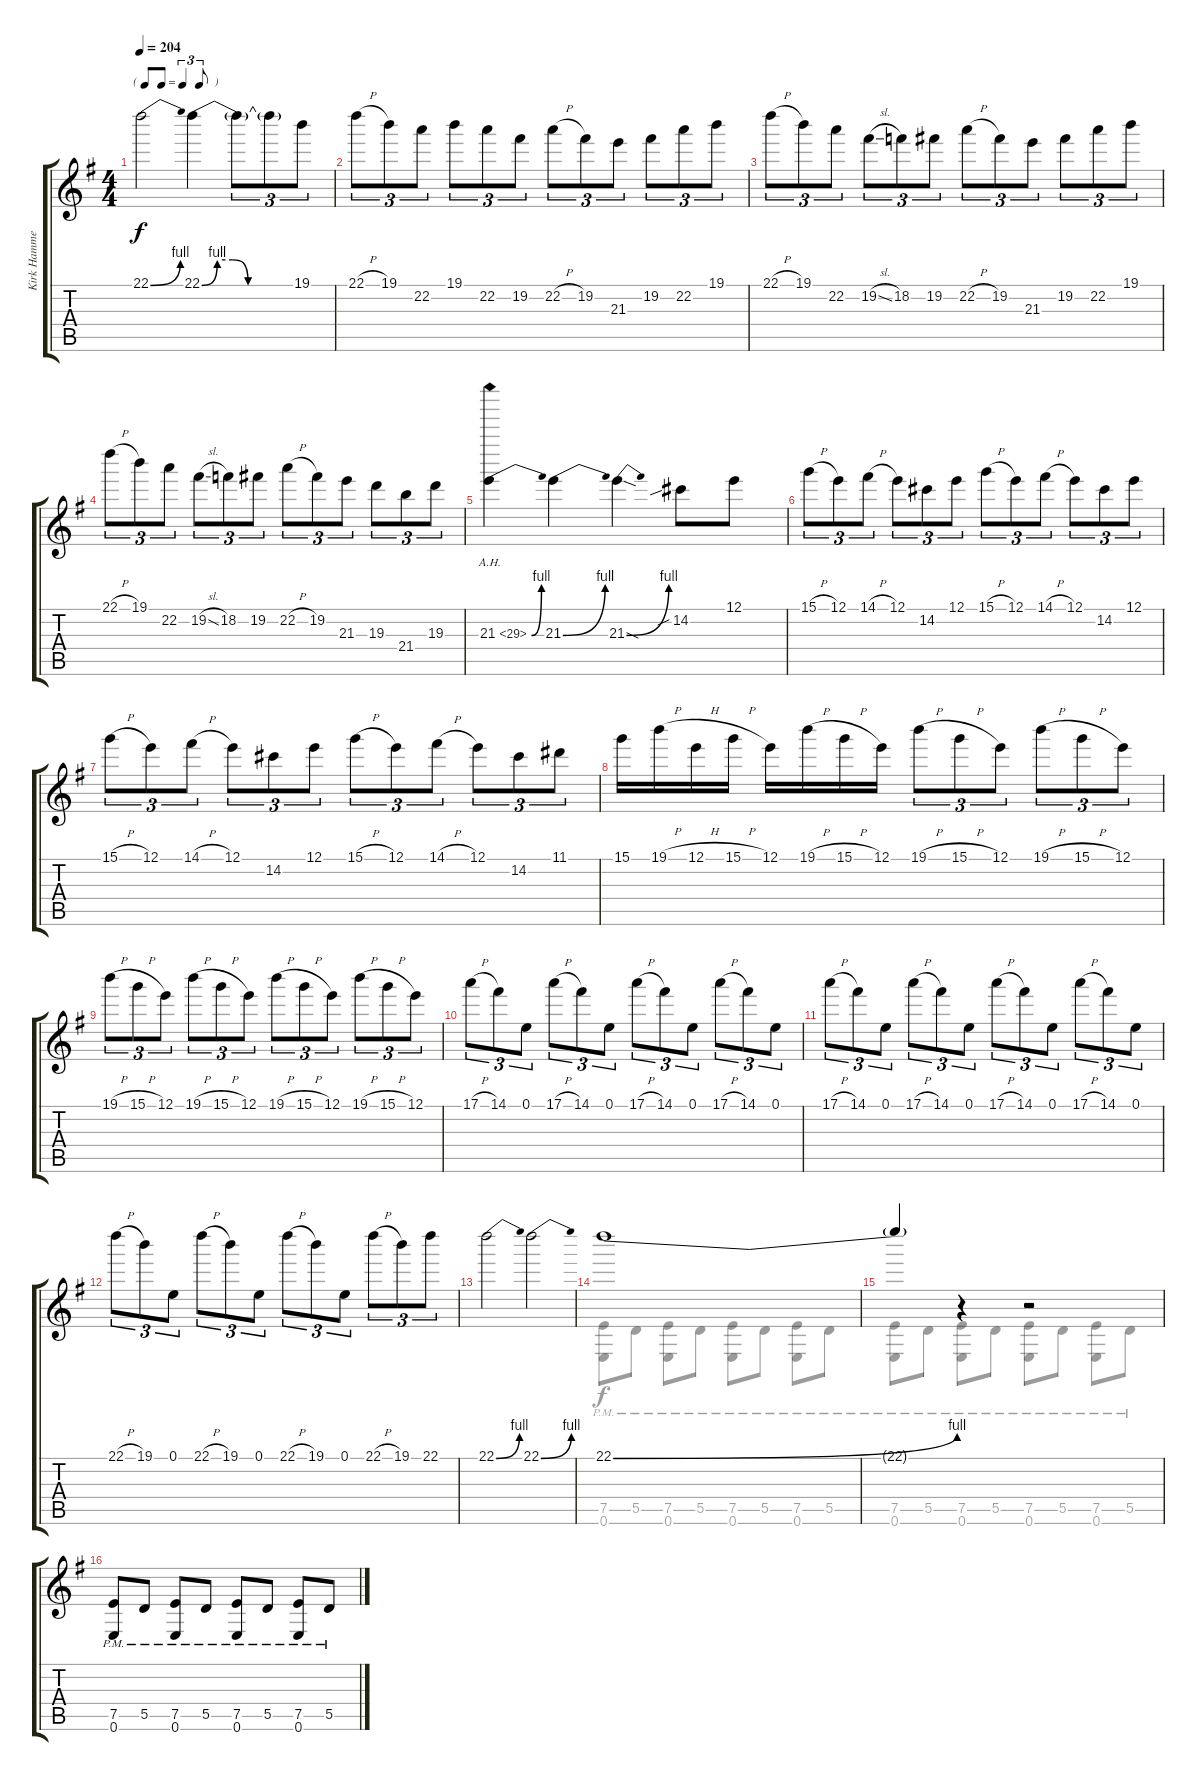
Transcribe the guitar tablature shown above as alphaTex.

\track ("Kirk Hammet" "Kirk Hamme") {instrument distortionguitar}
\staff {score tabs}
\tuning (E4 B3 G3 D3 A2 E2) {hide}
\voice
\ts (4 4)
\tf triplet8th
\tempo 204
\clef g2
\ks eminor
22.1{be (bend 0 0 60 4)}.2{dy f} 22.1{be (custom 0 0 10 4 20 4 30 0 60 0)}.4 22.1{t}.8{tu (3 2)} 22.1{t}.8{tu (3 2)} 19.1.8{tu (3 2)} |
22.1{h}.8{tu (3 2)} 19.1.8{tu (3 2)} 22.2.8{tu (3 2)} 19.1.8{tu (3 2)} 22.2.8{tu (3 2)} 19.2.8{tu (3 2)} 22.2{h}.8{tu (3 2)} 19.2.8{tu (3 2)} 21.3.8{tu (3 2)} 19.2.8{tu (3 2)} 22.2.8{tu (3 2)} 19.1.8{tu (3 2)} |
22.1{h}.8{tu (3 2)} 19.1.8{tu (3 2)} 22.2.8{tu (3 2)} 19.2{sl}.8{tu (3 2)} 18.2.8{tu (3 2)} 19.2.8{tu (3 2)} 22.2{h}.8{tu (3 2)} 19.2.8{tu (3 2)} 21.3.8{tu (3 2)} 19.2.8{tu (3 2)} 22.2.8{tu (3 2)} 19.1.8{tu (3 2)} |
22.1{h}.8{tu (3 2)} 19.1.8{tu (3 2)} 22.2.8{tu (3 2)} 19.2{sl}.8{tu (3 2)} 18.2.8{tu (3 2)} 19.2.8{tu (3 2)} 22.2{h}.8{tu (3 2)} 19.2.8{tu (3 2)} 21.3.8{tu (3 2)} 19.3.8{tu (3 2)} 21.4.8{tu (3 2)} 19.3.8{tu (3 2)} |
21.3{be (bend 0 0 60 4) ah 8}.4 21.3{be (bend 0 0 60 4)}.4 21.3{be (bend 0 0 60 4) sod}.4 14.2{sib}.8 12.1.8 |
15.1{h}.8{tu (3 2)} 12.1.8{tu (3 2)} 14.1{h}.8{tu (3 2)} 12.1.8{tu (3 2)} 14.2.8{tu (3 2)} 12.1.8{tu (3 2)} 15.1{h}.8{tu (3 2)} 12.1.8{tu (3 2)} 14.1{h}.8{tu (3 2)} 12.1.8{tu (3 2)} 14.2.8{tu (3 2)} 12.1.8{tu (3 2)} |
15.1{h}.8{tu (3 2)} 12.1.8{tu (3 2)} 14.1{h}.8{tu (3 2)} 12.1.8{tu (3 2)} 14.2.8{tu (3 2)} 12.1.8{tu (3 2)} 15.1{h}.8{tu (3 2)} 12.1.8{tu (3 2)} 14.1{h}.8{tu (3 2)} 12.1.8{tu (3 2)} 14.2.8{tu (3 2)} 11.1.8{tu (3 2)} |
15.1.16 19.1{h}.16 12.1{h}.16 15.1{h}.16 12.1.16 19.1{h}.16 15.1{h}.16 12.1.16 19.1{h}.8{tu (3 2)} 15.1{h}.8{tu (3 2)} 12.1.8{tu (3 2)} 19.1{h}.8{tu (3 2)} 15.1{h}.8{tu (3 2)} 12.1.8{tu (3 2)} |
19.1{h}.8{tu (3 2)} 15.1{h}.8{tu (3 2)} 12.1.8{tu (3 2)} 19.1{h}.8{tu (3 2)} 15.1{h}.8{tu (3 2)} 12.1.8{tu (3 2)} 19.1{h}.8{tu (3 2)} 15.1{h}.8{tu (3 2)} 12.1.8{tu (3 2)} 19.1{h}.8{tu (3 2)} 15.1{h}.8{tu (3 2)} 12.1.8{tu (3 2)} |
17.1{h}.8{tu (3 2)} 14.1.8{tu (3 2)} 0.1.8{tu (3 2)} 17.1{h}.8{tu (3 2)} 14.1.8{tu (3 2)} 0.1.8{tu (3 2)} 17.1{h}.8{tu (3 2)} 14.1.8{tu (3 2)} 0.1.8{tu (3 2)} 17.1{h}.8{tu (3 2)} 14.1.8{tu (3 2)} 0.1.8{tu (3 2)} |
17.1{h}.8{tu (3 2)} 14.1.8{tu (3 2)} 0.1.8{tu (3 2)} 17.1{h}.8{tu (3 2)} 14.1.8{tu (3 2)} 0.1.8{tu (3 2)} 17.1{h}.8{tu (3 2)} 14.1.8{tu (3 2)} 0.1.8{tu (3 2)} 17.1{h}.8{tu (3 2)} 14.1.8{tu (3 2)} 0.1.8{tu (3 2)} |
22.1{h}.8{tu (3 2)} 19.1.8{tu (3 2)} 0.1.8{tu (3 2)} 22.1{h}.8{tu (3 2)} 19.1.8{tu (3 2)} 0.1.8{tu (3 2)} 22.1{h}.8{tu (3 2)} 19.1.8{tu (3 2)} 0.1.8{tu (3 2)} 22.1{h}.8{tu (3 2)} 19.1.8{tu (3 2)} 22.1.8{tu (3 2)} |
22.1{be (bend 0 0 60 4)}.2 22.1{be (bend 0 0 60 4)}.2 |
22.1{be (bend 0 0 60 4)}.1 |
22.1{t}.4 r.4 r.2 |
(7.5{pm} 0.6{pm}).8 5.5{pm}.8 (7.5{pm} 0.6{pm}).8 5.5{pm}.8 (7.5{pm} 0.6{pm}).8 5.5{pm}.8 (7.5{pm} 0.6{pm}).8 5.5{pm}.8
\voice
\clef g2
\ottava regular
\simile none
\ks eminor
|
|
|
|
|
|
|
|
|
|
|
|
|
(7.5{pm} 0.6{pm}).8 5.5{pm}.8 (7.5{pm} 0.6{pm}).8 5.5{pm}.8 (7.5{pm} 0.6{pm}).8 5.5{pm}.8 (7.5{pm} 0.6{pm}).8 5.5{pm}.8 |
(7.5{pm} 0.6{pm}).8 5.5{pm}.8 (7.5{pm} 0.6{pm}).8 5.5{pm}.8 (7.5{pm} 0.6{pm}).8 5.5{pm}.8 (7.5{pm} 0.6{pm}).8 5.5{pm}.8 |
